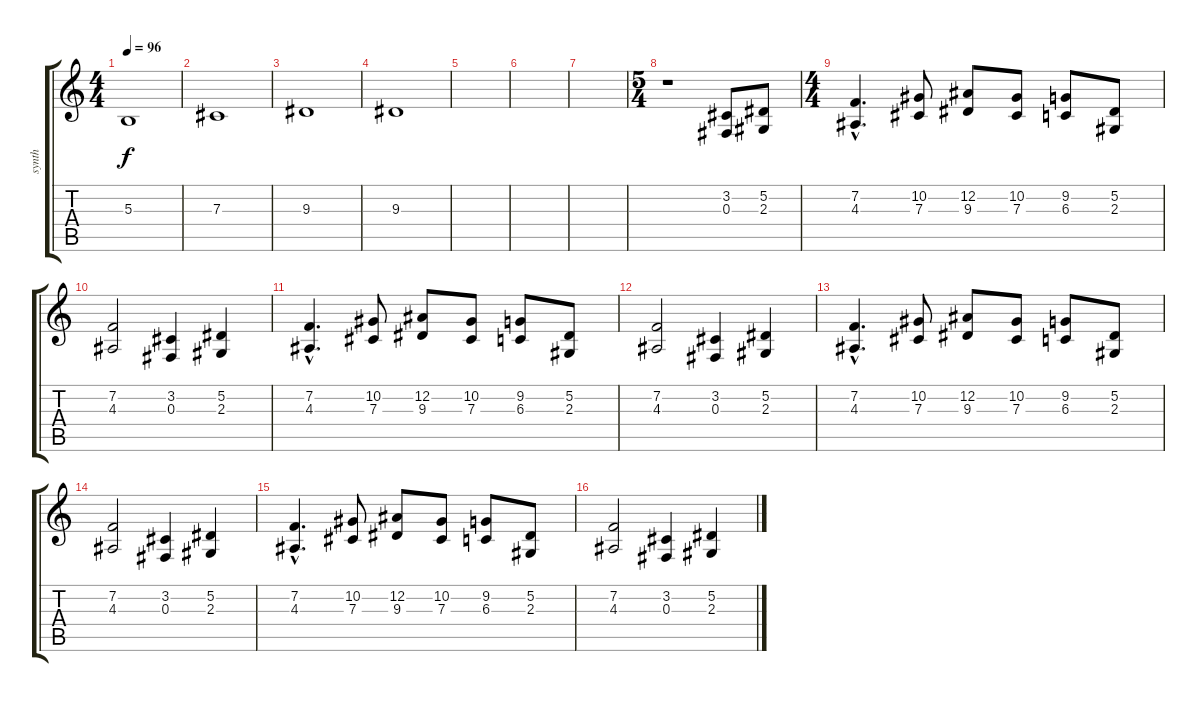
\track ("synth" "synth") {instrument stringensemble1}
\staff {score tabs}
\tuning (Eb4 Bb3 Gb3 Db3 Ab2 Eb2) {hide}
\ts (4 4)
\tempo 96
\clef g2
\ks c
5.3.1{dy f} |
7.3.1 |
9.3.1 |
9.3.1 |
|
|
|
\ts (5 4)
r.1 (3.2 0.3).8 (5.2 2.3).8 |
\ts (4 4)
(7.2{hac} 4.3{hac}).4{d} (10.2 7.3).8 (12.2 9.3).8 (10.2 7.3).8 (9.2 6.3).8 (5.2 2.3).8 |
(7.2 4.3).2 (3.2 0.3).4 (5.2 2.3).4 |
(7.2{hac} 4.3{hac}).4{d} (10.2 7.3).8 (12.2 9.3).8 (10.2 7.3).8 (9.2 6.3).8 (5.2 2.3).8 |
(7.2 4.3).2 (3.2 0.3).4 (5.2 2.3).4 |
(7.2{hac} 4.3{hac}).4{d} (10.2 7.3).8 (12.2 9.3).8 (10.2 7.3).8 (9.2 6.3).8 (5.2 2.3).8 |
(7.2 4.3).2 (3.2 0.3).4 (5.2 2.3).4 |
(7.2{hac} 4.3{hac}).4{d} (10.2 7.3).8 (12.2 9.3).8 (10.2 7.3).8 (9.2 6.3).8 (5.2 2.3).8 |
(7.2 4.3).2 (3.2 0.3).4 (5.2 2.3).4
